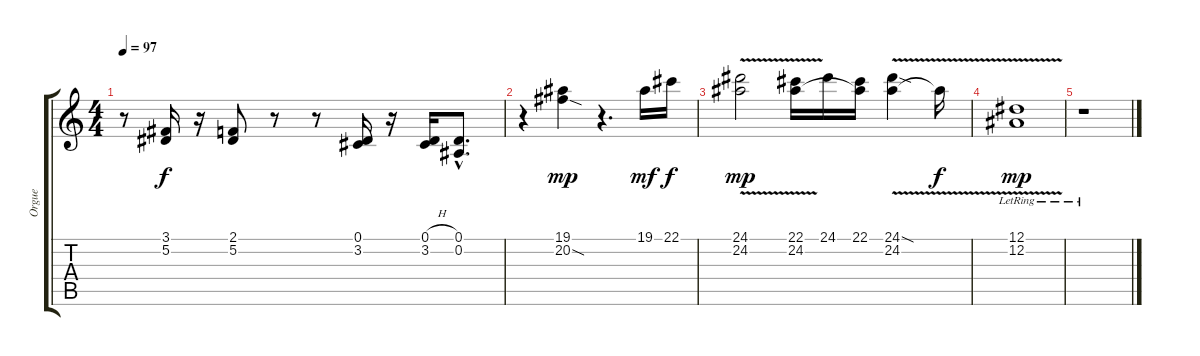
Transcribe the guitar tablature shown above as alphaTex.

\track ("Orgue" "Orgue") {instrument rockorgan}
\staff {score tabs}
\tuning (Eb4 Bb3 Gb3 Db3 Ab2 Eb2) {hide}
\ts (4 4)
\tempo 97
\clef g2
\ks c
r.8{dy mp} (3.1 5.2).16{dy f} r.16 (2.1 5.2).8 r.8 r.8 (0.1 3.2).16 r.16 (0.1{h} 3.2).16 (0.1{hac} 0.2{hac}).8{d} |
r.4 (19.1 20.2{sod}).4{dy mp} r.4{d} 19.1.16{dy mf} 22.1.16{dy f} |
(24.1{v} 24.2{v}).2{dy mp} (22.1{v} 24.2).16 24.1.16 (22.1 24.2{t}).16 (24.1{sod} 24.2{v}).4 24.2{t}.16{dy f} |
(12.1{v lr} 12.2{v lr}).1{dy mp} |
r.1
